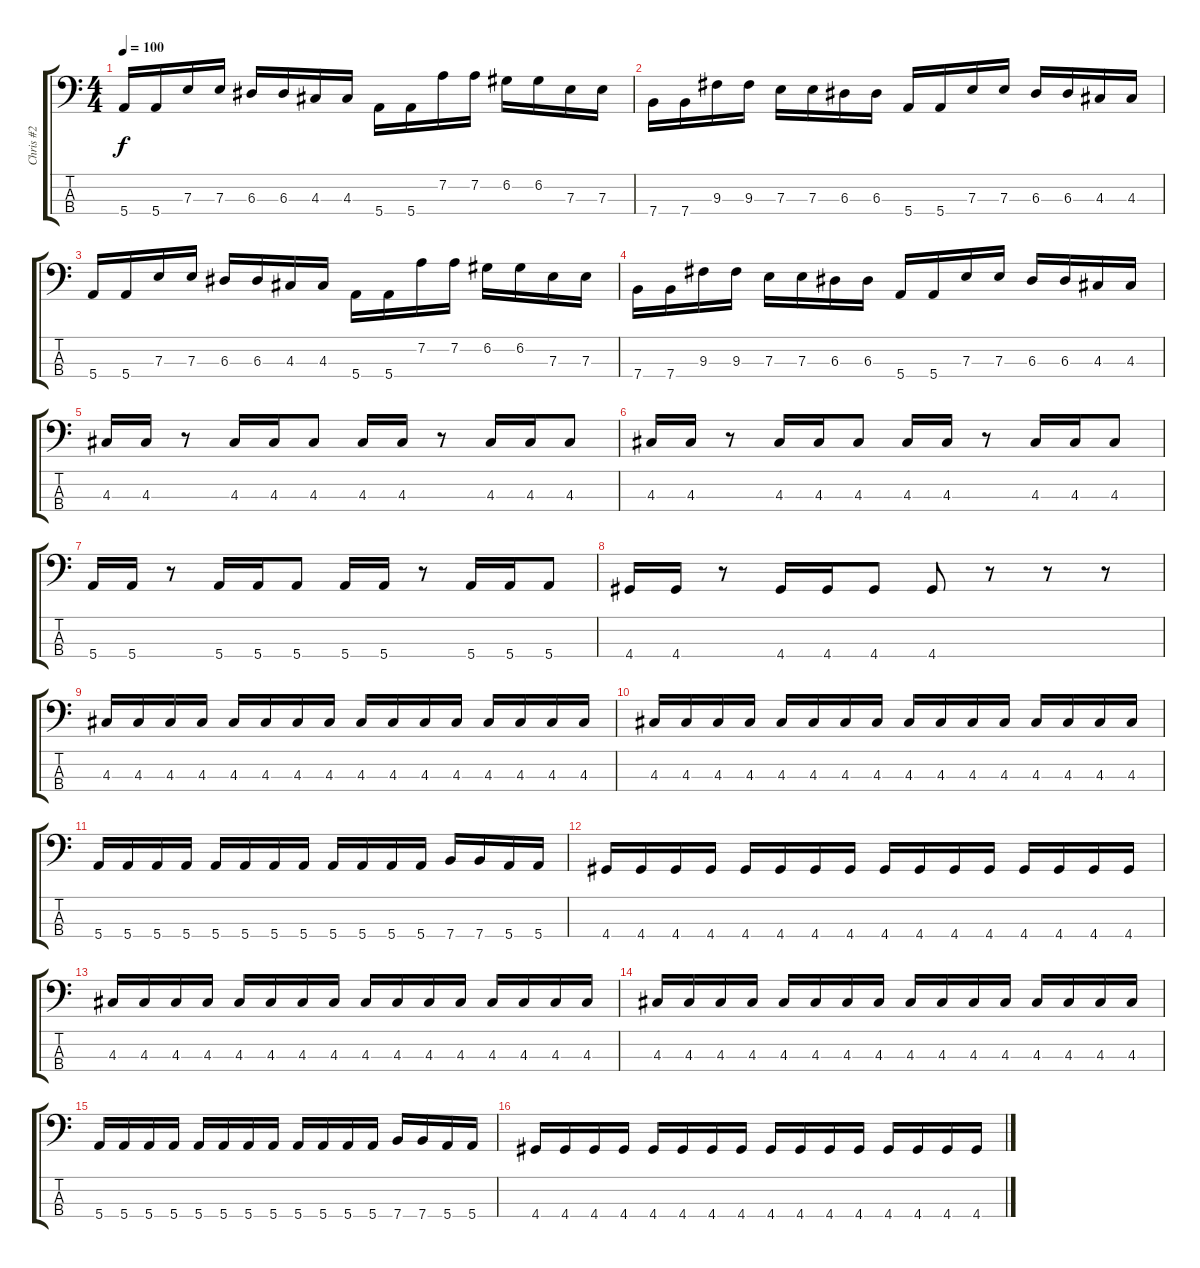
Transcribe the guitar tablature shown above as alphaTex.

\track ("Chris #2" "Chris #2") {instrument electricbasspick}
\staff {score tabs}
\tuning (G2 D2 A1 E1) {hide}
\ts (4 4)
\tempo 100
\clef f4
\ks c
5.4.16{dy f} 5.4.16 7.3.16 7.3.16 6.3.16 6.3.16 4.3.16 4.3.16 5.4.16 5.4.16 7.2.16 7.2.16 6.2.16 6.2.16 7.3.16 7.3.16 |
7.4.16 7.4.16 9.3.16 9.3.16 7.3.16 7.3.16 6.3.16 6.3.16 5.4.16 5.4.16 7.3.16 7.3.16 6.3.16 6.3.16 4.3.16 4.3.16 |
5.4.16 5.4.16 7.3.16 7.3.16 6.3.16 6.3.16 4.3.16 4.3.16 5.4.16 5.4.16 7.2.16 7.2.16 6.2.16 6.2.16 7.3.16 7.3.16 |
7.4.16 7.4.16 9.3.16 9.3.16 7.3.16 7.3.16 6.3.16 6.3.16 5.4.16 5.4.16 7.3.16 7.3.16 6.3.16 6.3.16 4.3.16 4.3.16 |
4.3.16 4.3.16 r.8 4.3.16 4.3.16 4.3.8 4.3.16 4.3.16 r.8 4.3.16 4.3.16 4.3.8 |
4.3.16 4.3.16 r.8 4.3.16 4.3.16 4.3.8 4.3.16 4.3.16 r.8 4.3.16 4.3.16 4.3.8 |
5.4.16 5.4.16 r.8 5.4.16 5.4.16 5.4.8 5.4.16 5.4.16 r.8 5.4.16 5.4.16 5.4.8 |
4.4.16 4.4.16 r.8 4.4.16 4.4.16 4.4.8 4.4.8 r.8 r.8 r.8 |
4.3.16 4.3.16 4.3.16 4.3.16 4.3.16 4.3.16 4.3.16 4.3.16 4.3.16 4.3.16 4.3.16 4.3.16 4.3.16 4.3.16 4.3.16 4.3.16 |
4.3.16 4.3.16 4.3.16 4.3.16 4.3.16 4.3.16 4.3.16 4.3.16 4.3.16 4.3.16 4.3.16 4.3.16 4.3.16 4.3.16 4.3.16 4.3.16 |
5.4.16 5.4.16 5.4.16 5.4.16 5.4.16 5.4.16 5.4.16 5.4.16 5.4.16 5.4.16 5.4.16 5.4.16 7.4.16 7.4.16 5.4.16 5.4.16 |
4.4.16 4.4.16 4.4.16 4.4.16 4.4.16 4.4.16 4.4.16 4.4.16 4.4.16 4.4.16 4.4.16 4.4.16 4.4.16 4.4.16 4.4.16 4.4.16 |
4.3.16 4.3.16 4.3.16 4.3.16 4.3.16 4.3.16 4.3.16 4.3.16 4.3.16 4.3.16 4.3.16 4.3.16 4.3.16 4.3.16 4.3.16 4.3.16 |
4.3.16 4.3.16 4.3.16 4.3.16 4.3.16 4.3.16 4.3.16 4.3.16 4.3.16 4.3.16 4.3.16 4.3.16 4.3.16 4.3.16 4.3.16 4.3.16 |
5.4.16 5.4.16 5.4.16 5.4.16 5.4.16 5.4.16 5.4.16 5.4.16 5.4.16 5.4.16 5.4.16 5.4.16 7.4.16 7.4.16 5.4.16 5.4.16 |
4.4.16 4.4.16 4.4.16 4.4.16 4.4.16 4.4.16 4.4.16 4.4.16 4.4.16 4.4.16 4.4.16 4.4.16 4.4.16 4.4.16 4.4.16 4.4.16
